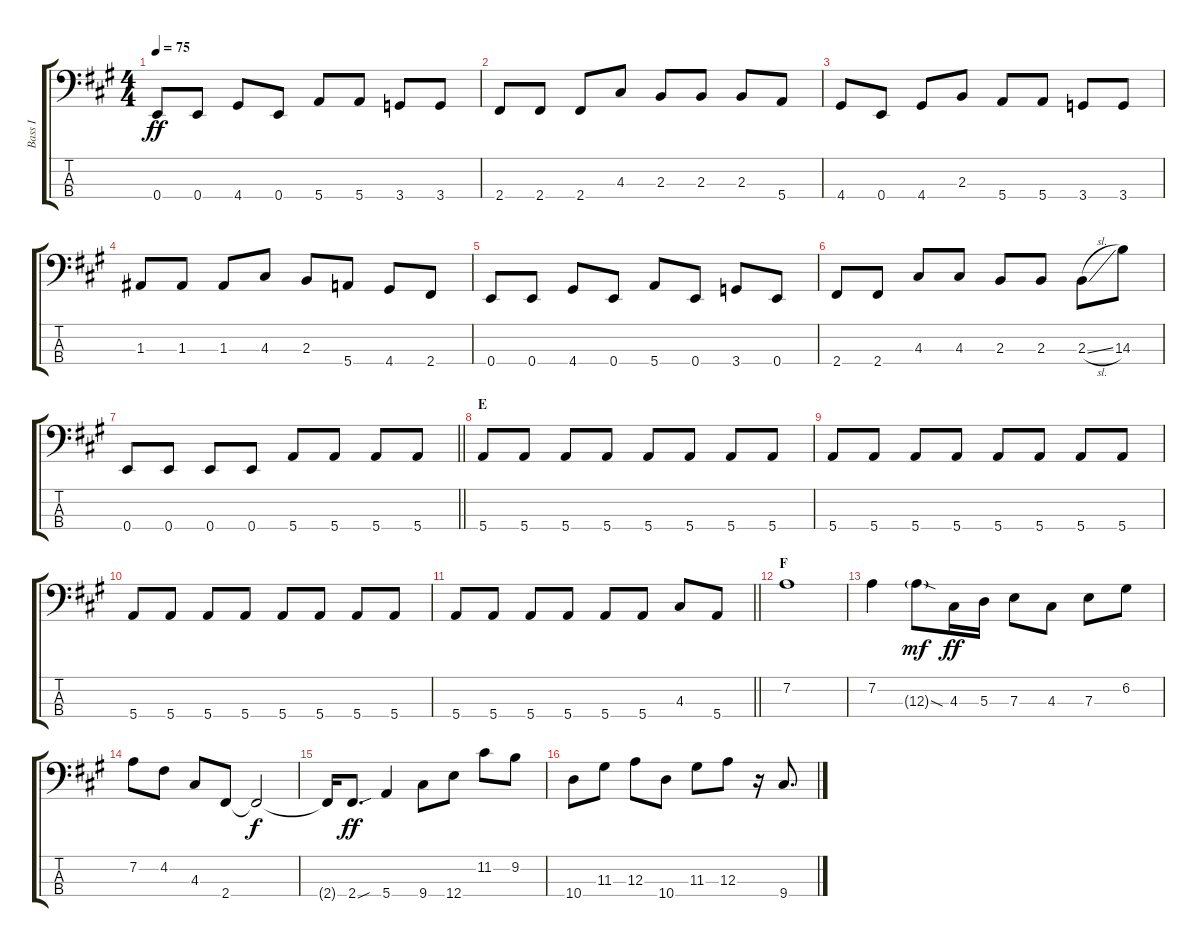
\track ("Bass I" "Bass I") {instrument electricbasspick}
\staff {score tabs}
\tuning (G2 D2 A1 E1) {hide}
\ts (4 4)
\tempo 75
\clef f4
\ks a
0.4.8{dy ff} 0.4.8 4.4.8 0.4.8 5.4.8 5.4.8 3.4.8 3.4.8 |
2.4.8 2.4.8 2.4.8 4.3.8 2.3.8 2.3.8 2.3.8 5.4.8 |
4.4.8 0.4.8 4.4.8 2.3.8 5.4.8 5.4.8 3.4.8 3.4.8 |
1.3.8 1.3.8 1.3.8 4.3.8 2.3.8 5.4.8 4.4.8 2.4.8 |
0.4.8 0.4.8 4.4.8 0.4.8 5.4.8 0.4.8 3.4.8 0.4.8 |
2.4.8 2.4.8 4.3.8 4.3.8 2.3.8 2.3.8 2.3{sl}.8 14.3.8 |
\barLineRight lightlight
0.4.8 0.4.8 0.4.8 0.4.8 5.4.8 5.4.8 5.4.8 5.4.8 |
\section ("" "E")
5.4.8 5.4.8 5.4.8 5.4.8 5.4.8 5.4.8 5.4.8 5.4.8 |
5.4.8 5.4.8 5.4.8 5.4.8 5.4.8 5.4.8 5.4.8 5.4.8 |
5.4.8 5.4.8 5.4.8 5.4.8 5.4.8 5.4.8 5.4.8 5.4.8 |
\barLineRight lightlight
5.4.8 5.4.8 5.4.8 5.4.8 5.4.8 5.4.8 4.3.8 5.4.8 |
\section ("" "F")
7.2.1 |
7.2.4 12.3{sod g}.8{dy mf} 4.3.16{dy ff} 5.3.16 7.3.8 4.3.8 7.3.8 6.2.8 |
7.2.8 4.2.8 4.3.8 2.4.8 2.4{t}.2{dy f} |
2.4{t}.16 2.4{sou}.8{d dy ff} 5.4.4 9.4.8 12.4.8 11.2.8 9.2.8 |
10.4.8 11.3.8 12.3.8 10.4.8 11.3.8 12.3.8 r.16 9.4.8{d}
